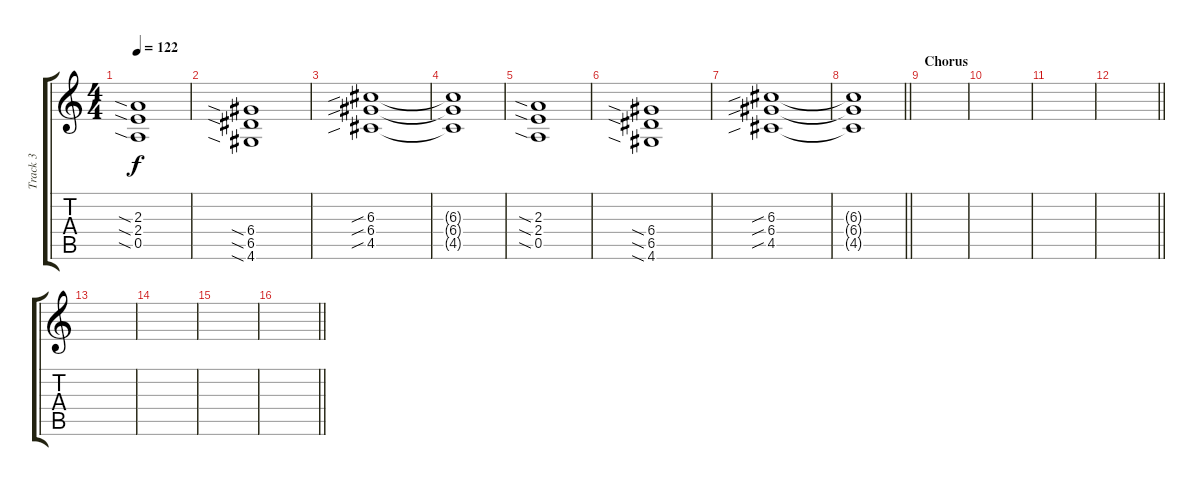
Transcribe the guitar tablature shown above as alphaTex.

\track ("Track 3" "Track 3") {instrument distortionguitar}
\staff {score tabs}
\tuning (E4 B3 G3 D3 A2 E2) {hide}
\ts (4 4)
\tempo 122
\clef g2
\ks c
(2.3{sia} 2.4{sia} 0.5{sia}).1{dy f} |
(6.4{sia} 6.5{sia} 4.6{sia}).1 |
(6.3{sib} 6.4{sib} 4.5{sib}).1 |
(6.3{t} 6.4{t} 4.5{t}).1 |
(2.3{sia} 2.4{sia} 0.5{sia}).1 |
(6.4{sia} 6.5{sia} 4.6{sia}).1 |
(6.3{sib} 6.4{sib} 4.5{sib}).1 |
\barLineRight lightlight
(6.3{t} 6.4{t} 4.5{t}).1 |
\section ("" "Chorus")
|
|
|
\barLineRight lightlight
|
|
|
|
\barLineRight lightlight
